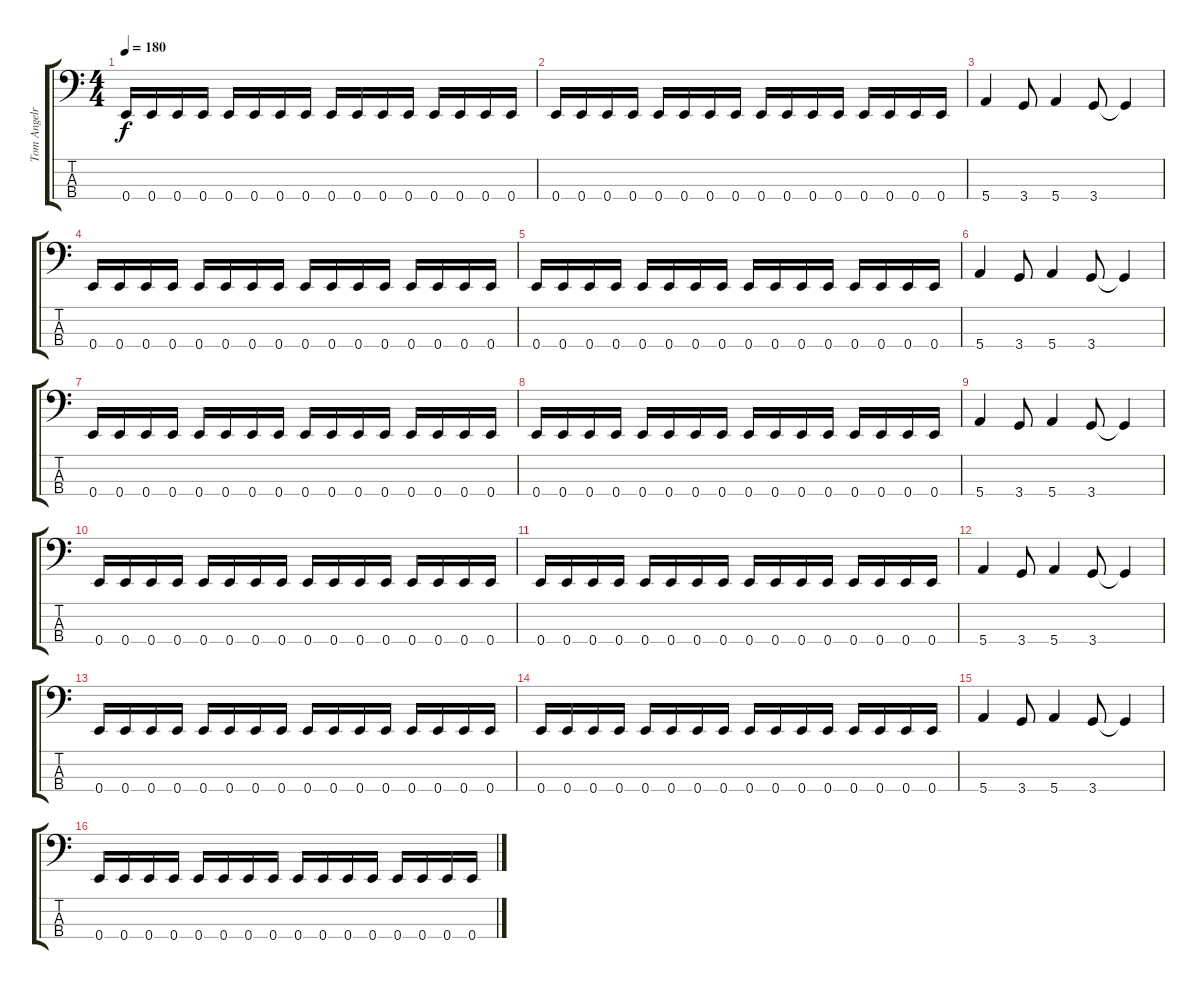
\track ("Tom Angelripper (Bass and Vocals)" "Tom Angelr") {instrument electricbasspick}
\staff {score tabs}
\tuning (G2 D2 A1 E1) {hide}
\ts (4 4)
\tempo 180
\clef f4
\ks c
0.4.16{dy f} 0.4.16 0.4.16 0.4.16 0.4.16 0.4.16 0.4.16 0.4.16 0.4.16 0.4.16 0.4.16 0.4.16 0.4.16 0.4.16 0.4.16 0.4.16 |
0.4.16 0.4.16 0.4.16 0.4.16 0.4.16 0.4.16 0.4.16 0.4.16 0.4.16 0.4.16 0.4.16 0.4.16 0.4.16 0.4.16 0.4.16 0.4.16 |
5.4.4 3.4.8 5.4.4 3.4.8 3.4{t}.4 |
0.4.16 0.4.16 0.4.16 0.4.16 0.4.16 0.4.16 0.4.16 0.4.16 0.4.16 0.4.16 0.4.16 0.4.16 0.4.16 0.4.16 0.4.16 0.4.16 |
0.4.16 0.4.16 0.4.16 0.4.16 0.4.16 0.4.16 0.4.16 0.4.16 0.4.16 0.4.16 0.4.16 0.4.16 0.4.16 0.4.16 0.4.16 0.4.16 |
5.4.4 3.4.8 5.4.4 3.4.8 3.4{t}.4 |
0.4.16 0.4.16 0.4.16 0.4.16 0.4.16 0.4.16 0.4.16 0.4.16 0.4.16 0.4.16 0.4.16 0.4.16 0.4.16 0.4.16 0.4.16 0.4.16 |
0.4.16 0.4.16 0.4.16 0.4.16 0.4.16 0.4.16 0.4.16 0.4.16 0.4.16 0.4.16 0.4.16 0.4.16 0.4.16 0.4.16 0.4.16 0.4.16 |
5.4.4 3.4.8 5.4.4 3.4.8 3.4{t}.4 |
0.4.16 0.4.16 0.4.16 0.4.16 0.4.16 0.4.16 0.4.16 0.4.16 0.4.16 0.4.16 0.4.16 0.4.16 0.4.16 0.4.16 0.4.16 0.4.16 |
0.4.16 0.4.16 0.4.16 0.4.16 0.4.16 0.4.16 0.4.16 0.4.16 0.4.16 0.4.16 0.4.16 0.4.16 0.4.16 0.4.16 0.4.16 0.4.16 |
5.4.4 3.4.8 5.4.4 3.4.8 3.4{t}.4 |
0.4.16 0.4.16 0.4.16 0.4.16 0.4.16 0.4.16 0.4.16 0.4.16 0.4.16 0.4.16 0.4.16 0.4.16 0.4.16 0.4.16 0.4.16 0.4.16 |
0.4.16 0.4.16 0.4.16 0.4.16 0.4.16 0.4.16 0.4.16 0.4.16 0.4.16 0.4.16 0.4.16 0.4.16 0.4.16 0.4.16 0.4.16 0.4.16 |
5.4.4 3.4.8 5.4.4 3.4.8 3.4{t}.4 |
0.4.16 0.4.16 0.4.16 0.4.16 0.4.16 0.4.16 0.4.16 0.4.16 0.4.16 0.4.16 0.4.16 0.4.16 0.4.16 0.4.16 0.4.16 0.4.16
